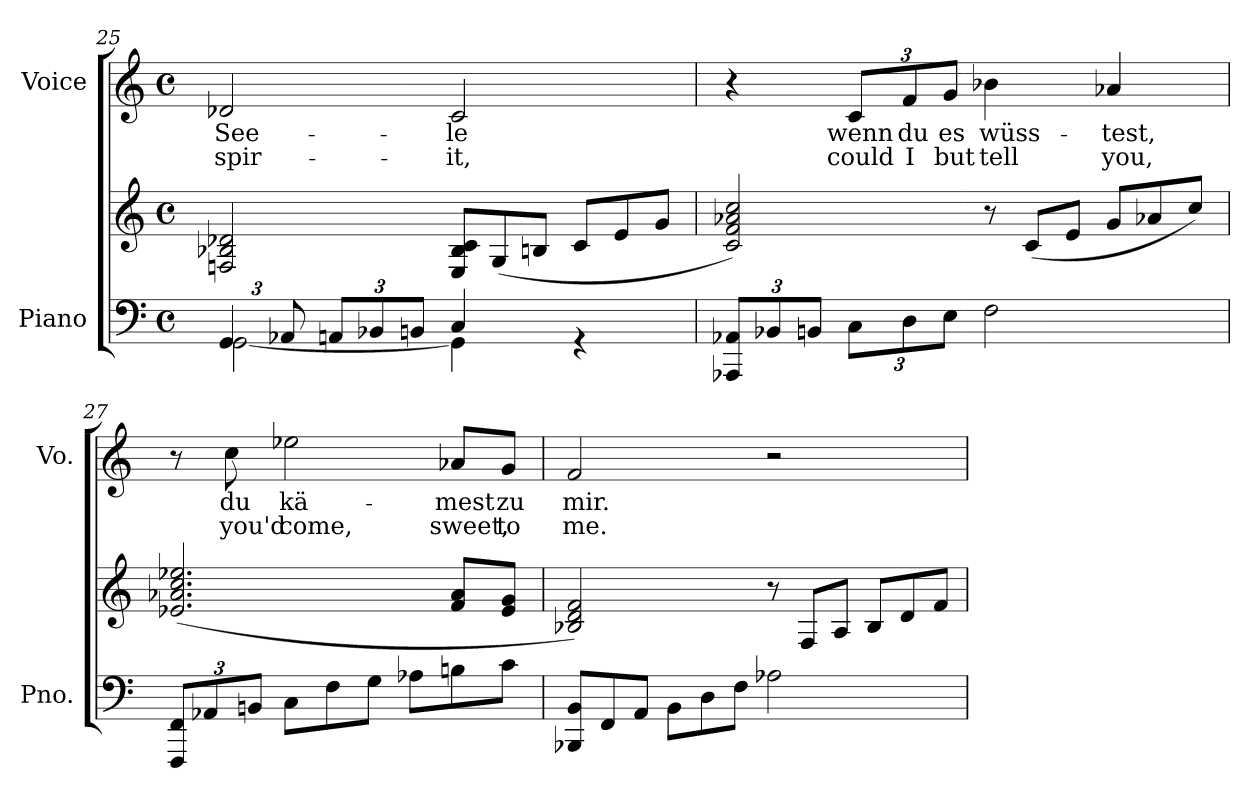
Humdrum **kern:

**kern	**kern	**kern	**text	**text
*part2	*part2	*part1	*part1	*part1
*staff3	*staff2	*staff1	*staff1	*staff1
*I"Piano	*	*I"Voice	*	*
*I'Pno.	*	*I'Vo.	*	*
*clefF4	*clefG2	*clefG2	*	*
*k[]	*k[]	*k[]	*	*
*M4/4	*M4/4	*M4/4	*	*
*met(c)	*met(c)	*met(c)	*	*
*Xbrackettup	*	*	*	*
=25	=25	=25	=25	=25
*^	*	*	*	*
!	!	!	!	!LO:LY:b	!LO:LY:b
6GG/	[2GG\	2Fn/ 2B-X/ 2d-X/	2d-X/	See-	spir-
12AA-X/	.	.	.	.	.
12AAn/L	.	.	.	.	.
12BB-X/	.	.	.	.	.
12BBn/J	.	.	.	.	.
*	*	*Xtuplet	*	*	*
!	!	!	!	!LO:LY:b	!LO:LY:b
4C/	4GG\]	12E/ 12B-/ 12c/L	2c/	-le	-it,
.	.	(>12G/	.	.	.
.	.	12Bn/J	.	.	.
4rGG	4ryy	12c/L	.	.	.
.	.	12e/	.	.	.
.	.	12g/J	.	.	.
*v	*v	*	*	*	*
!!LO:PB:g=z
=26	=26	=26	=26	=26
12AAA-X/ 12AA-X/L	2c/ 2f/ 2a-X/ 2cc/)	4r	.	.
12BB-X/	.	.	.	.
12BBn/J	.	.	.	.
*	*	*Xbrackettup	*	*
!	!	!	!LO:LY:b	!LO:LY:b
12C\L	.	12c/L	wenn	could
!	!	!	!LO:LY:b	!LO:LY:b
12D\	.	12f/	du	I
!	!	!	!LO:LY:b	!LO:LY:b
12E\J	.	12g/J	es	but
!	!	!	!LO:LY:b	!LO:LY:b
2F\	12r	4b-X\	wüss-	tell
.	(12c/L	.	.	.
.	12e/J	.	.	.
!	!	!	!LO:LY:b	!LO:LY:b
.	12g/L	4a-X/	-test,	you,
.	12a-X/	.	.	.
.	12cc/J)	.	.	.
=27	=27	=27	=27	=27
12FFF/ 12FF/L	(>2.e-X/ 2.a-X/ 2.cc/ 2.ee-X/	8r	.	.
12AA-X/	.	.	.	.
!	!	!	!LO:LY:b	!LO:LY:b
.	.	8cc\	du	you'd
12BBn/J	.	.	.	.
!	!	!	!LO:LY:b	!LO:LY:b
8C\L	.	2ee-X\	kä-	come,
8F\	.	.	.	.
8G\J	.	.	.	.
8A-X\L	.	.	.	.
!	!	!	!LO:LY:b	!LO:LY:b
8Bn\	8f/ 8a-/L	8a-X/L	-mest	sweet,
!	!	!	!LO:LY:b	!LO:LY:b
8c\J	8e-/ 8g/J	8g/J	zu	to
=28	=28	=28	=28	=28
*Xtuplet	*	*	*	*
!	!	!	!LO:LY:b	!LO:LY:b
12BBB-X/ 12BB/L	2B-X/ 2d/ 2f/)	2f/	mir.	me.
12FF/	.	.	.	.
12AA/J	.	.	.	.
12BB\L	.	.	.	.
12D\	.	.	.	.
12F\J	.	.	.	.
2A-X\	12r	2r	.	.
.	12F/L	.	.	.
.	12A/J	.	.	.
.	12B-/L	.	.	.
.	12d/	.	.	.
.	12f/J	.	.	.
=	=	=	=	=
*-	*-	*-	*-	*-
